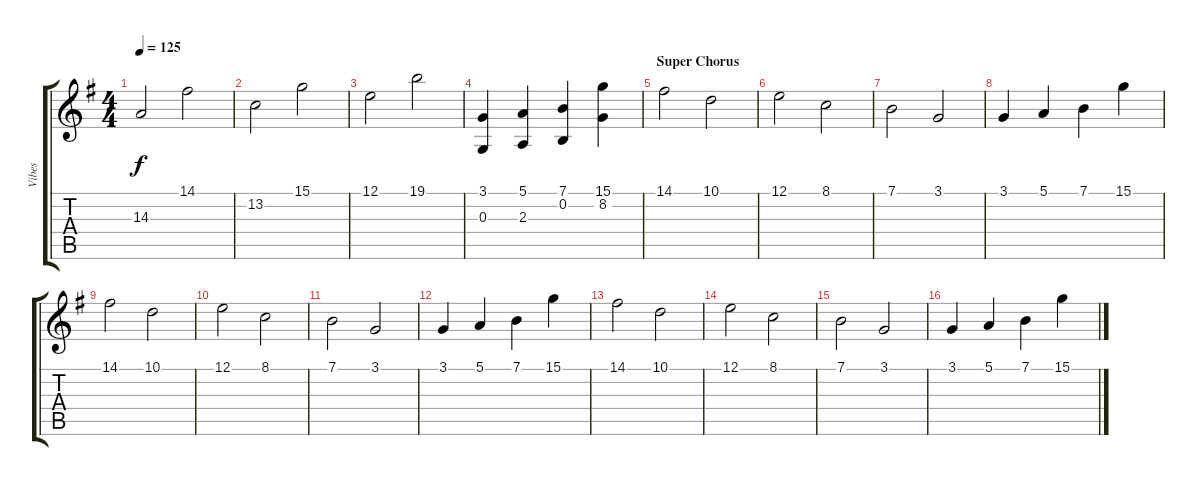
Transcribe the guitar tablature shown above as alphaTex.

\track ("Vibes" "Vibes") {instrument vibraphone}
\staff {score tabs}
\tuning (E4 B3 G3 D3 A2 E2) {hide}
\ts (4 4)
\tempo 125
\clef g2
\ks g
14.3.2{dy f} 14.1.2 |
13.2.2 15.1.2 |
12.1.2 19.1.2 |
(3.1 0.3).4{volume 13 instrument vibraphone} (5.1 2.3).4 (7.1 0.2).4 (15.1 8.2).4 |
\section ("" "Super Chorus")
14.1.2 10.1.2 |
12.1.2 8.1.2 |
7.1.2 3.1.2 |
3.1.4 5.1.4 7.1.4 15.1.4 |
14.1.2 10.1.2 |
12.1.2 8.1.2 |
7.1.2 3.1.2 |
3.1.4 5.1.4 7.1.4 15.1.4 |
14.1.2 10.1.2 |
12.1.2 8.1.2 |
7.1.2 3.1.2 |
3.1.4 5.1.4 7.1.4 15.1.4
